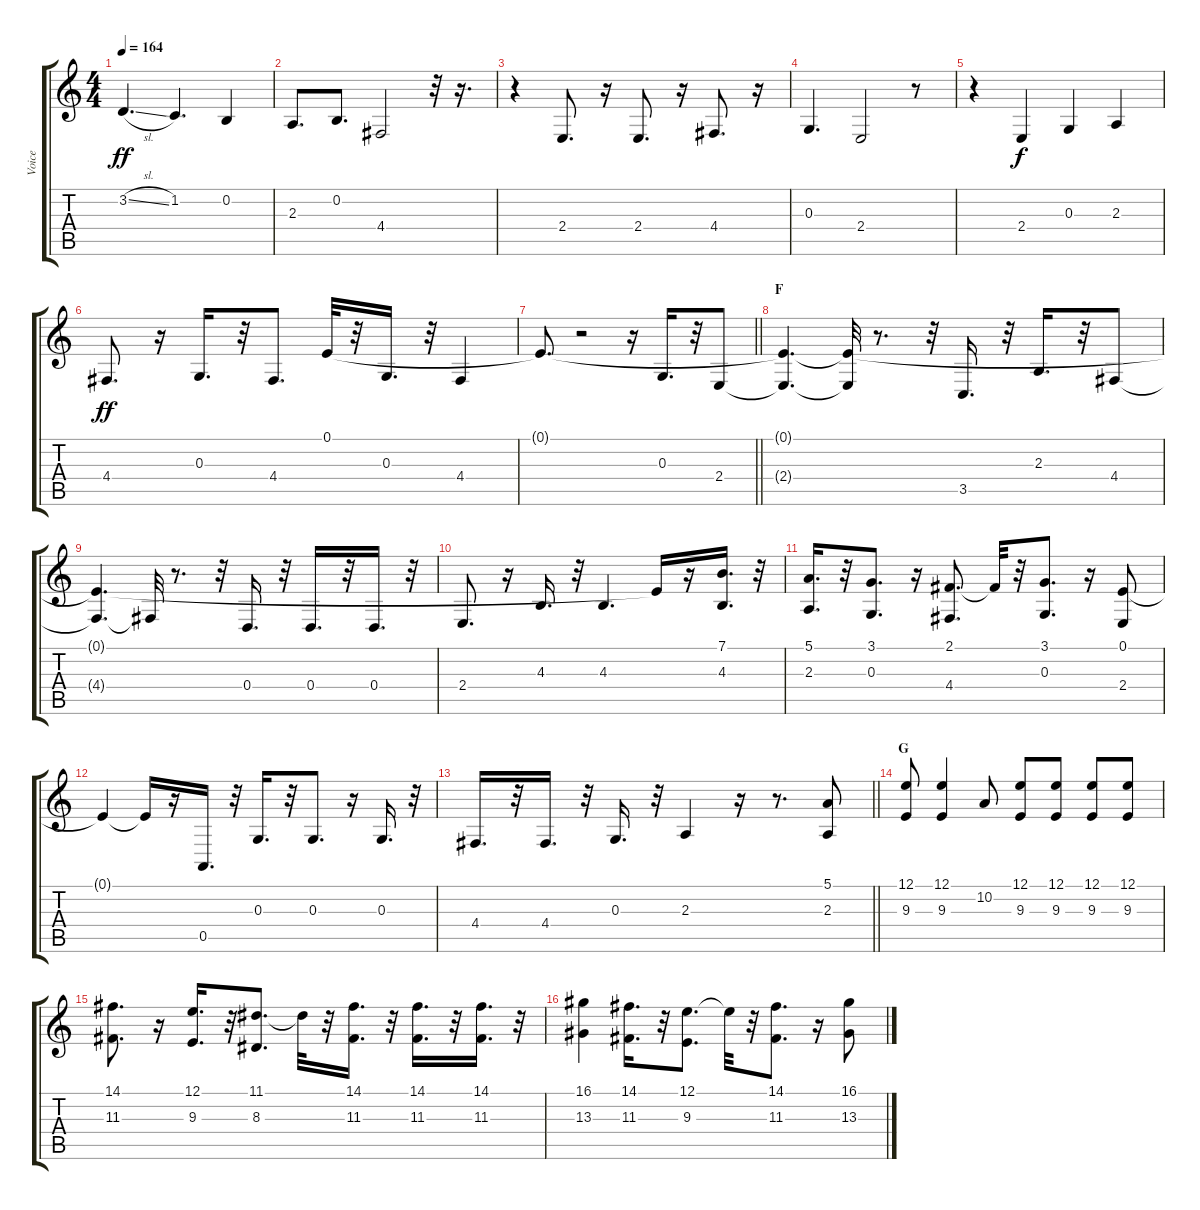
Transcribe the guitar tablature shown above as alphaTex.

\track ("Voice" "Voice") {instrument voiceoohs}
\staff {score tabs}
\tuning (E4 B3 G3 D3 A2 E2) {hide}
\ts (4 4)
\tempo 164
\clef g2
\ks c
3.2{sl}.4{d dy ff} 1.2.4{d} 0.2.4 |
2.3.8{d} 0.2.8{d} 4.4.2 r.32 r.16{d} |
r.4 2.4.8{d} r.16 2.4.8{d} r.16 4.4.8{d} r.16 |
0.3.4{d} 2.4.2 r.8 |
r.4 2.4.4{dy f} 0.3.4 2.3.4 |
4.4.8{d dy ff} r.16 0.3.16{d} r.32 4.4.8{d} 0.1.32 r.32 0.3.16{d} r.32 4.4.4 |
\barLineRight lightlight
0.1{t}.8{d} r.2 r.16 0.3.16{d} r.32 2.4.8 |
\section ("" "F")
(0.1{t} 2.4{t}).4{d} (0.1{t} 2.4{t}).32 r.8{d} r.32 3.5.16{d} r.32 2.3.16{d} r.32 4.4.8 |
(0.1{t} 4.4{t}).4{d} 4.4{t}.32 r.8{d} r.32 0.4.16{d} r.32 0.4.16{d} r.32 0.4.16{d} r.32 |
2.4.8{d} r.16 4.3.16{d} r.32 4.3.4{d} 0.1{t}.16 r.16 (7.1 4.3).16{d} r.32 |
(5.1 2.3).16{d} r.32 (3.1 0.3).8{d} r.16 (2.1 4.4).8{d} 2.1{t}.32 r.32 (3.1 0.3).8{d} r.16 (0.1 2.4).8 |
0.1{t}.4 0.1{t}.16 r.16 0.5.16{d} r.32 0.3.16{d} r.32 0.3.8{d} r.16 0.3.16{d} r.32 |
\barLineRight lightlight
4.4.16{d} r.32 4.4.16{d} r.32 0.3.16{d} r.32 2.3.4 r.16 r.8{d} (5.1 2.3).8 |
\section ("" "G")
(12.1 9.3).8 (12.1 9.3).4 10.2.8 (12.1 9.3).8 (12.1 9.3).8 (12.1 9.3).8 (12.1 9.3).8 |
(14.1 11.3).8{d} r.16 (12.1 9.3).16{d} r.32 (11.1 8.3).8{d} 11.1{t}.32 r.32 (14.1 11.3).16{d} r.32 (14.1 11.3).16{d} r.32 (14.1 11.3).16{d} r.32 |
(16.1 13.3).4 (14.1 11.3).16{d} r.32 (12.1 9.3).8{d} 12.1{t}.32 r.32 (14.1 11.3).8{d} r.16 (16.1 13.3).8
